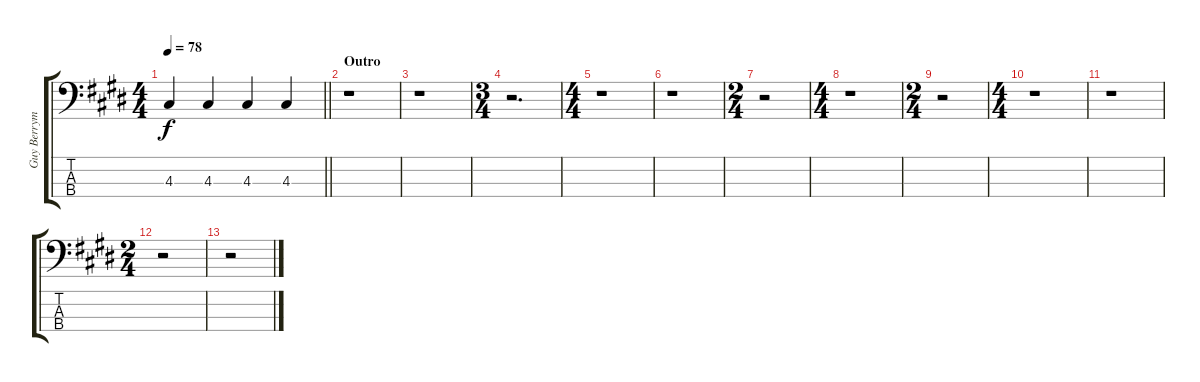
\track ("Guy Berryman/Bass" "Guy Berrym") {instrument electricbassfinger}
\staff {score tabs}
\tuning (G2 D2 A1 E1) {hide}
\ts (4 4)
\tempo 78
\clef f4
\barLineRight lightlight
\ks c#minor
4.3.4{dy f} 4.3.4 4.3.4 4.3.4 |
\section ("" "Outro")
r.1 |
r.1 |
\ts (3 4)
r.2{d} |
\ts (4 4)
r.1 |
r.1 |
\ts (2 4)
r.2 |
\ts (4 4)
r.1 |
\ts (2 4)
r.2 |
\ts (4 4)
r.1 |
r.1 |
\ts (2 4)
r.2 |
r.2
